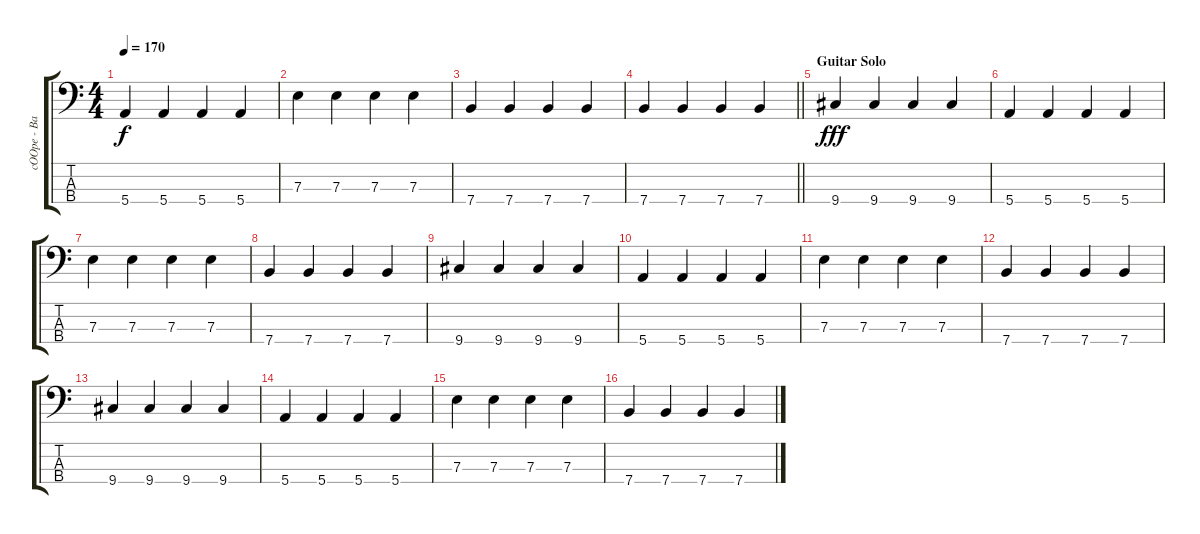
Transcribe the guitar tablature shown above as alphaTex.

\track ("cOOpe - Bass" "cOOpe - Ba") {instrument electricbasspick}
\staff {score tabs}
\tuning (G2 D2 A1 E1) {hide}
\ts (4 4)
\tempo 170
\clef f4
\ks c
5.4.4{dy f} 5.4.4 5.4.4 5.4.4 |
7.3.4 7.3.4 7.3.4 7.3.4 |
7.4.4 7.4.4 7.4.4 7.4.4 |
\barLineRight lightlight
7.4.4 7.4.4 7.4.4 7.4.4 |
\section ("" "Guitar Solo")
9.4.4{dy fff} 9.4.4 9.4.4 9.4.4 |
5.4.4 5.4.4 5.4.4 5.4.4 |
7.3.4 7.3.4 7.3.4 7.3.4 |
7.4.4 7.4.4 7.4.4 7.4.4 |
9.4.4 9.4.4 9.4.4 9.4.4 |
5.4.4 5.4.4 5.4.4 5.4.4 |
7.3.4 7.3.4 7.3.4 7.3.4 |
7.4.4 7.4.4 7.4.4 7.4.4 |
9.4.4 9.4.4 9.4.4 9.4.4 |
5.4.4 5.4.4 5.4.4 5.4.4 |
7.3.4 7.3.4 7.3.4 7.3.4 |
7.4.4 7.4.4 7.4.4 7.4.4
